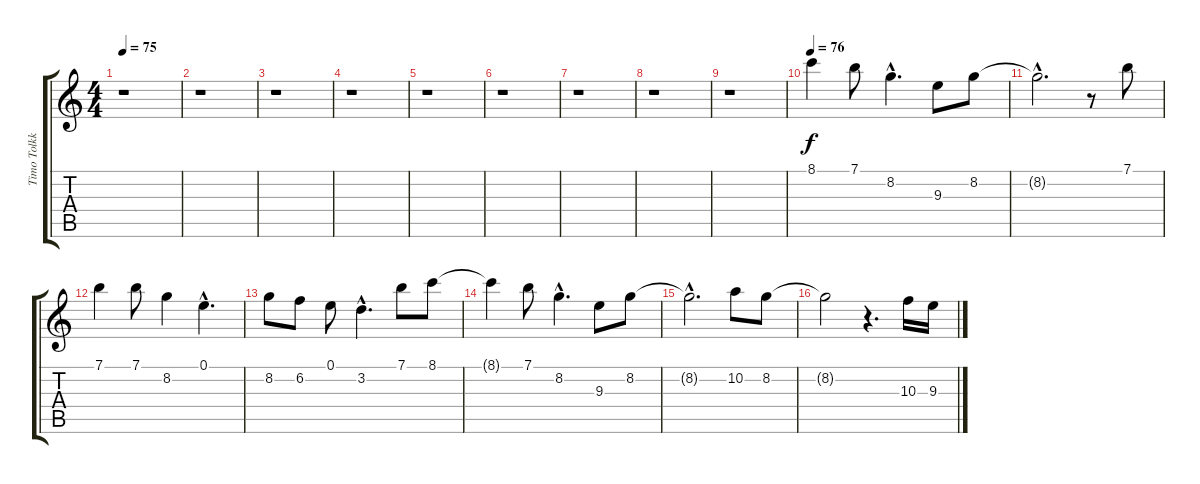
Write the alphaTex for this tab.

\track ("Timo Tolkki" "Timo Tolkk") {instrument distortionguitar}
\staff {score tabs}
\tuning (E4 B3 G3 D3 A2 E2) {hide}
\ts (4 4)
\tempo 75
\clef g2
\ks c
r.1{dy f instrument distortionguitar} |
r.1 |
r.1 |
r.1 |
r.1 |
r.1 |
r.1 |
r.1 |
r.1 |
\tempo 76
8.1.4 7.1.8 8.2{hac}.4{d} 9.3.8 8.2.8 |
8.2{hac t}.2{d} r.8 7.1.8 |
7.1.4 7.1.8 8.2.4 0.1{hac}.4{d} |
8.2.8 6.2.8 0.1.8 3.2{hac}.4{d} 7.1.8 8.1.8 |
8.1{t}.4 7.1.8 8.2{hac}.4{d} 9.3.8 8.2.8 |
8.2{hac t}.2{d} 10.2.8 8.2.8 |
8.2{t}.2 r.4{d} 10.3.16 9.3.16
